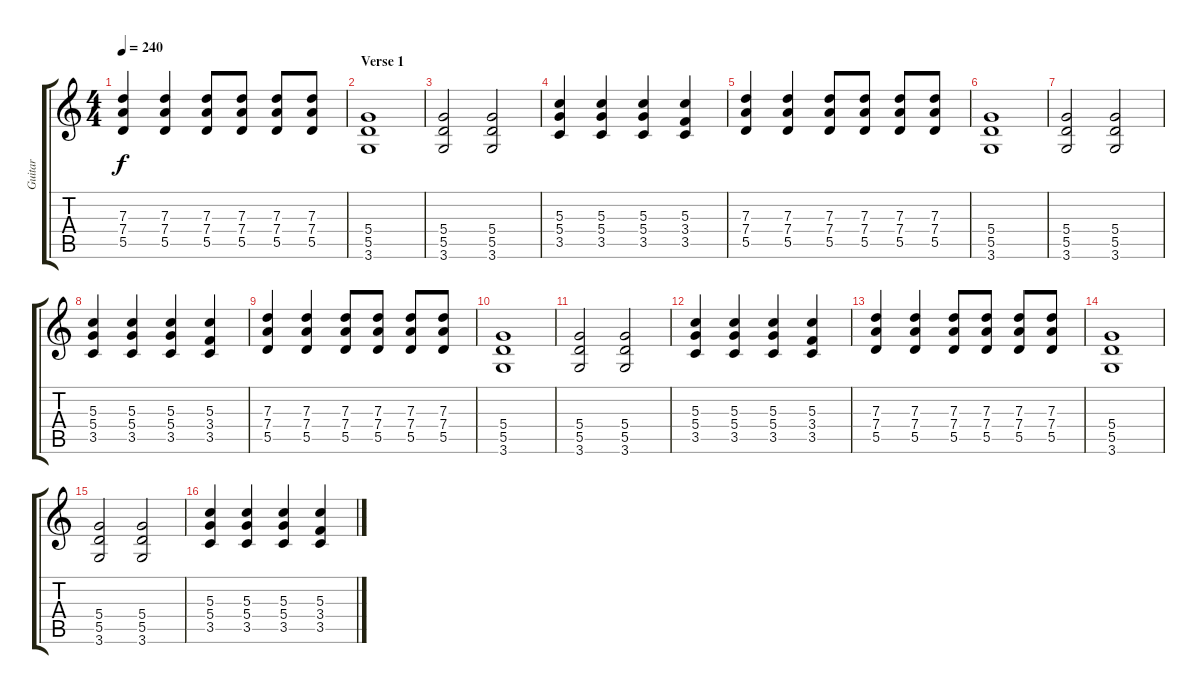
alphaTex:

\track ("Guitar" "Guitar") {instrument overdrivenguitar}
\staff {score tabs}
\tuning (E4 B3 G3 D3 A2 E2) {hide}
\ts (4 4)
\tempo 240
\clef g2
\ks c
(7.3 7.4 5.5).4{dy f} (7.3 7.4 5.5).4 (7.3 7.4 5.5).8 (7.3 7.4 5.5).8 (7.3 7.4 5.5).8 (7.3 7.4 5.5).8 |
\section ("" "Verse 1")
(5.4 5.5 3.6).1 |
(5.4 5.5 3.6).2 (5.4 5.5 3.6).2 |
(5.3 5.4 3.5).4 (5.3 5.4 3.5).4 (5.3 5.4 3.5).4 (5.3 3.4 3.5).4 |
(7.3 7.4 5.5).4 (7.3 7.4 5.5).4 (7.3 7.4 5.5).8 (7.3 7.4 5.5).8 (7.3 7.4 5.5).8 (7.3 7.4 5.5).8 |
(5.4 5.5 3.6).1 |
(5.4 5.5 3.6).2 (5.4 5.5 3.6).2 |
(5.3 5.4 3.5).4 (5.3 5.4 3.5).4 (5.3 5.4 3.5).4 (5.3 3.4 3.5).4 |
(7.3 7.4 5.5).4 (7.3 7.4 5.5).4 (7.3 7.4 5.5).8 (7.3 7.4 5.5).8 (7.3 7.4 5.5).8 (7.3 7.4 5.5).8 |
(5.4 5.5 3.6).1 |
(5.4 5.5 3.6).2 (5.4 5.5 3.6).2 |
(5.3 5.4 3.5).4 (5.3 5.4 3.5).4 (5.3 5.4 3.5).4 (5.3 3.4 3.5).4 |
(7.3 7.4 5.5).4 (7.3 7.4 5.5).4 (7.3 7.4 5.5).8 (7.3 7.4 5.5).8 (7.3 7.4 5.5).8 (7.3 7.4 5.5).8 |
(5.4 5.5 3.6).1 |
(5.4 5.5 3.6).2 (5.4 5.5 3.6).2 |
(5.3 5.4 3.5).4 (5.3 5.4 3.5).4 (5.3 5.4 3.5).4 (5.3 3.4 3.5).4
